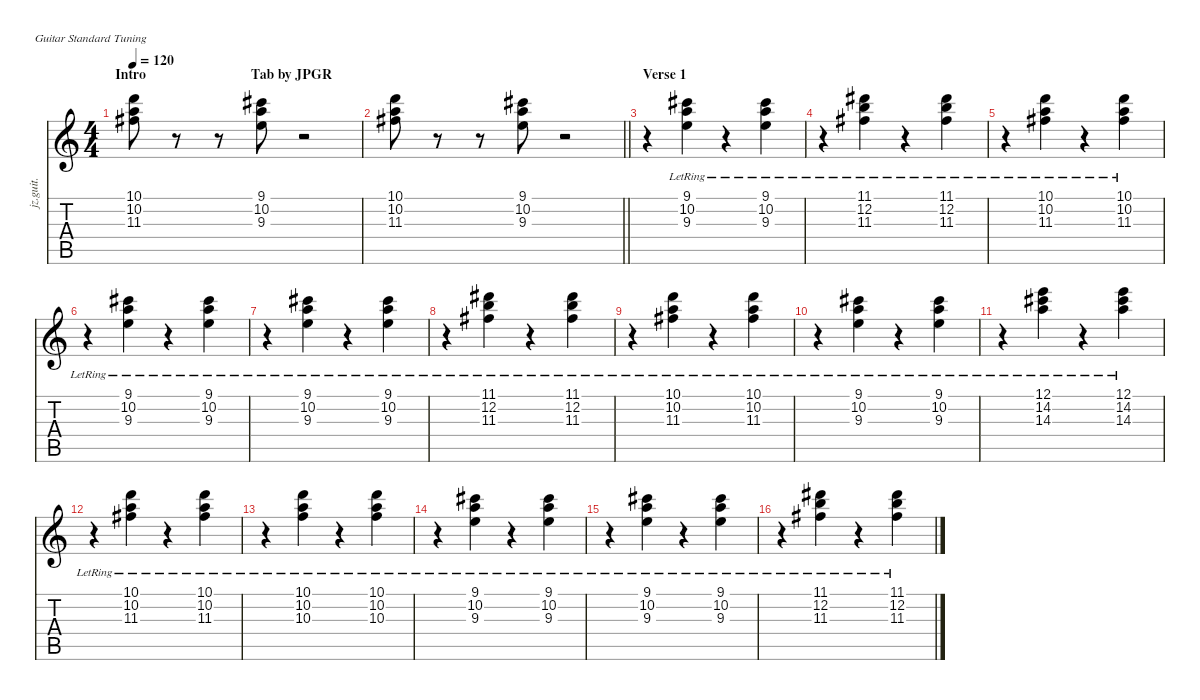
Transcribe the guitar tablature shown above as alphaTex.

\defaultSystemsLayout 4
\hideDynamics
\bracketExtendMode nobrackets
\otherSystemsTrackNameOrientation horizontal
\track ("George" "jz.guit.") {instrument electricguitarjazz}
\staff {score tabs}
\tuning (E4 B3 G3 D3 A2 E2)
\ts (4 4)
\beaming (8 2 2 2 2)
\section ("" "Intro                              Tab by JPGR")
\tempo 120
\clef g2
\ks c
(10.1 10.2 11.3{acc #}).8{dy ff instrument electricguitarjazz} r.8 r.8 (9.1{acc #} 10.2 9.3).8 r.2 |
\barLineRight lightlight
(10.1 10.2 11.3{acc #}).8 r.8 r.8 (9.1{acc #} 10.2 9.3).8 r.2 |
\section ("" "Verse 1")
r.4 (9.1{lr acc #} 10.2{lr} 9.3{lr}).4 r.4 (9.1{lr acc #} 10.2{lr} 9.3{lr}).4 |
r.4 (11.1{lr acc #} 12.2{lr} 11.3{lr acc #}).4 r.4 (11.1{lr acc #} 12.2{lr} 11.3{lr acc #}).4 |
r.4 (10.1{lr} 10.2{lr} 11.3{lr acc #}).4 r.4 (10.1{lr} 10.2{lr} 11.3{lr acc #}).4 |
r.4 (9.1{lr acc #} 10.2{lr} 9.3{lr}).4 r.4 (9.1{lr acc #} 10.2{lr} 9.3{lr}).4 |
r.4 (9.1{lr acc #} 10.2{lr} 9.3{lr}).4 r.4 (9.1{lr acc #} 10.2{lr} 9.3{lr}).4 |
r.4 (11.1{lr acc #} 12.2{lr} 11.3{lr acc #}).4 r.4 (11.1{lr acc #} 12.2{lr} 11.3{lr acc #}).4 |
r.4 (10.1{lr} 10.2{lr} 11.3{lr acc #}).4 r.4 (10.1{lr} 10.2{lr} 11.3{lr acc #}).4 |
r.4 (9.1{lr acc #} 10.2{lr} 9.3{lr}).4 r.4 (9.1{lr acc #} 10.2{lr} 9.3{lr}).4 |
r.4 (12.1{lr} 14.2{lr acc #} 14.3{lr}).4 r.4 (12.1{lr} 14.2{lr acc #} 14.3{lr}).4 |
r.4 (10.1{lr} 10.2{lr} 11.3{lr acc #}).4 r.4 (10.1{lr} 10.2{lr} 11.3{lr acc #}).4 |
r.4 (10.1{lr} 10.2{lr} 10.3{lr}).4{dy fff} r.4 (10.1{lr} 10.2{lr} 10.3{lr}).4 |
r.4 (9.1{lr acc #} 10.2{lr} 9.3{lr}).4{dy ff} r.4 (9.1{lr acc #} 10.2{lr} 9.3{lr}).4 |
r.4 (9.1{lr acc #} 10.2{lr} 9.3{lr}).4 r.4 (9.1{lr acc #} 10.2{lr} 9.3{lr}).4 |
r.4 (11.1{lr acc #} 12.2{lr} 11.3{lr acc #}).4 r.4 (11.1{lr acc #} 12.2{lr} 11.3{lr acc #}).4
